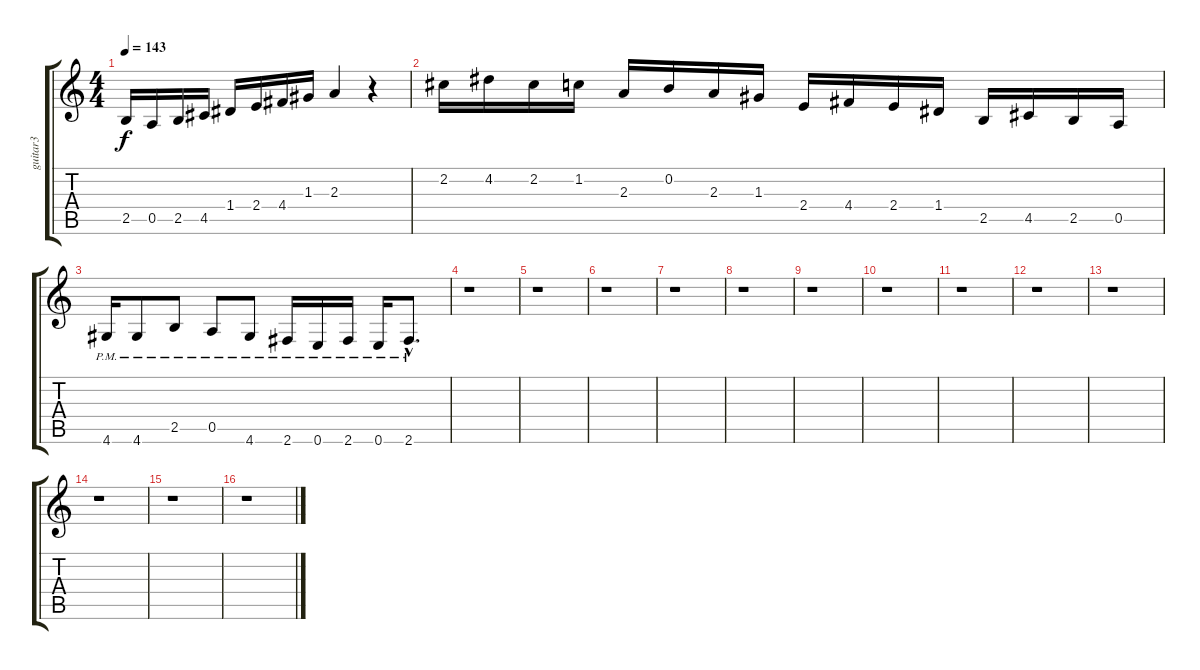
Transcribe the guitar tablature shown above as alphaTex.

\track ("guitar3" "guitar3") {instrument distortionguitar}
\staff {score tabs}
\tuning (E4 B3 G3 D3 A2 E2) {hide}
\ts (4 4)
\tempo 143
\clef g2
\ks c
2.5.16{dy f} 0.5.16 2.5.16 4.5.16 1.4.16 2.4.16 4.4.16 1.3.16 2.3.4 r.4 |
2.2.16 4.2.16 2.2.16 1.2.16 2.3.16 0.2.16 2.3.16 1.3.16 2.4.16 4.4.16 2.4.16 1.4.16 2.5.16 4.5.16 2.5.16 0.5.16 |
4.6{pm}.16 4.6{pm}.8 2.5{pm}.8 0.5{pm}.8 4.6{pm}.8 2.6{pm}.16 0.6{pm}.16 2.6{pm}.16 0.6{pm}.16 2.6{hac pm}.8{d} |
r.1 |
r.1 |
r.1 |
r.1 |
r.1 |
r.1 |
r.1 |
r.1 |
r.1 |
r.1 |
r.1 |
r.1 |
r.1
